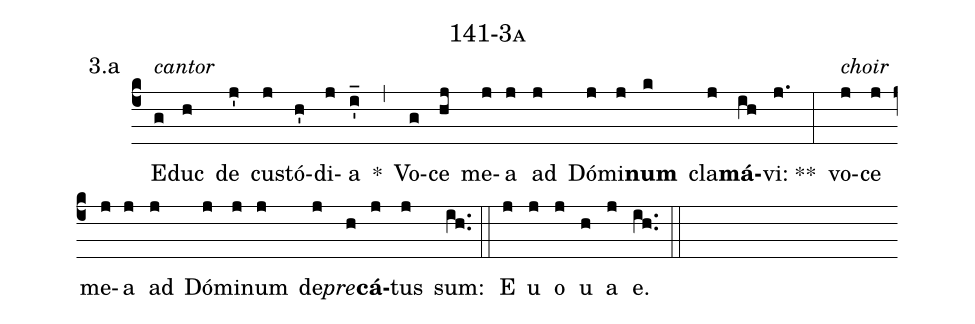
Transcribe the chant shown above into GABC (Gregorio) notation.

name: 141-3a;
annotation: 3.a;
%%
(c4)<alt>cantor</alt> E(g)duc(h) de(j') cu(j)stó(h')di(j)a(i'_) *(,) Vo(g)ce(hj) me(j)a(j) ad(j) Dó(j)mi(j)<b>num</b>(k) cla(j)<b>má</b>(ih)vi:(j.) **(:)<alt>choir</alt> vo(j)ce(j) me(j)a(j) ad(j) Dó(j)mi(j)num(j) de(j)<i>pre</i>(h)<b>cá</b>(j)tus(j) sum:(ih..) (::) E(j) u(j) o(j) u(h) a(j) e.(ih..) (::)
